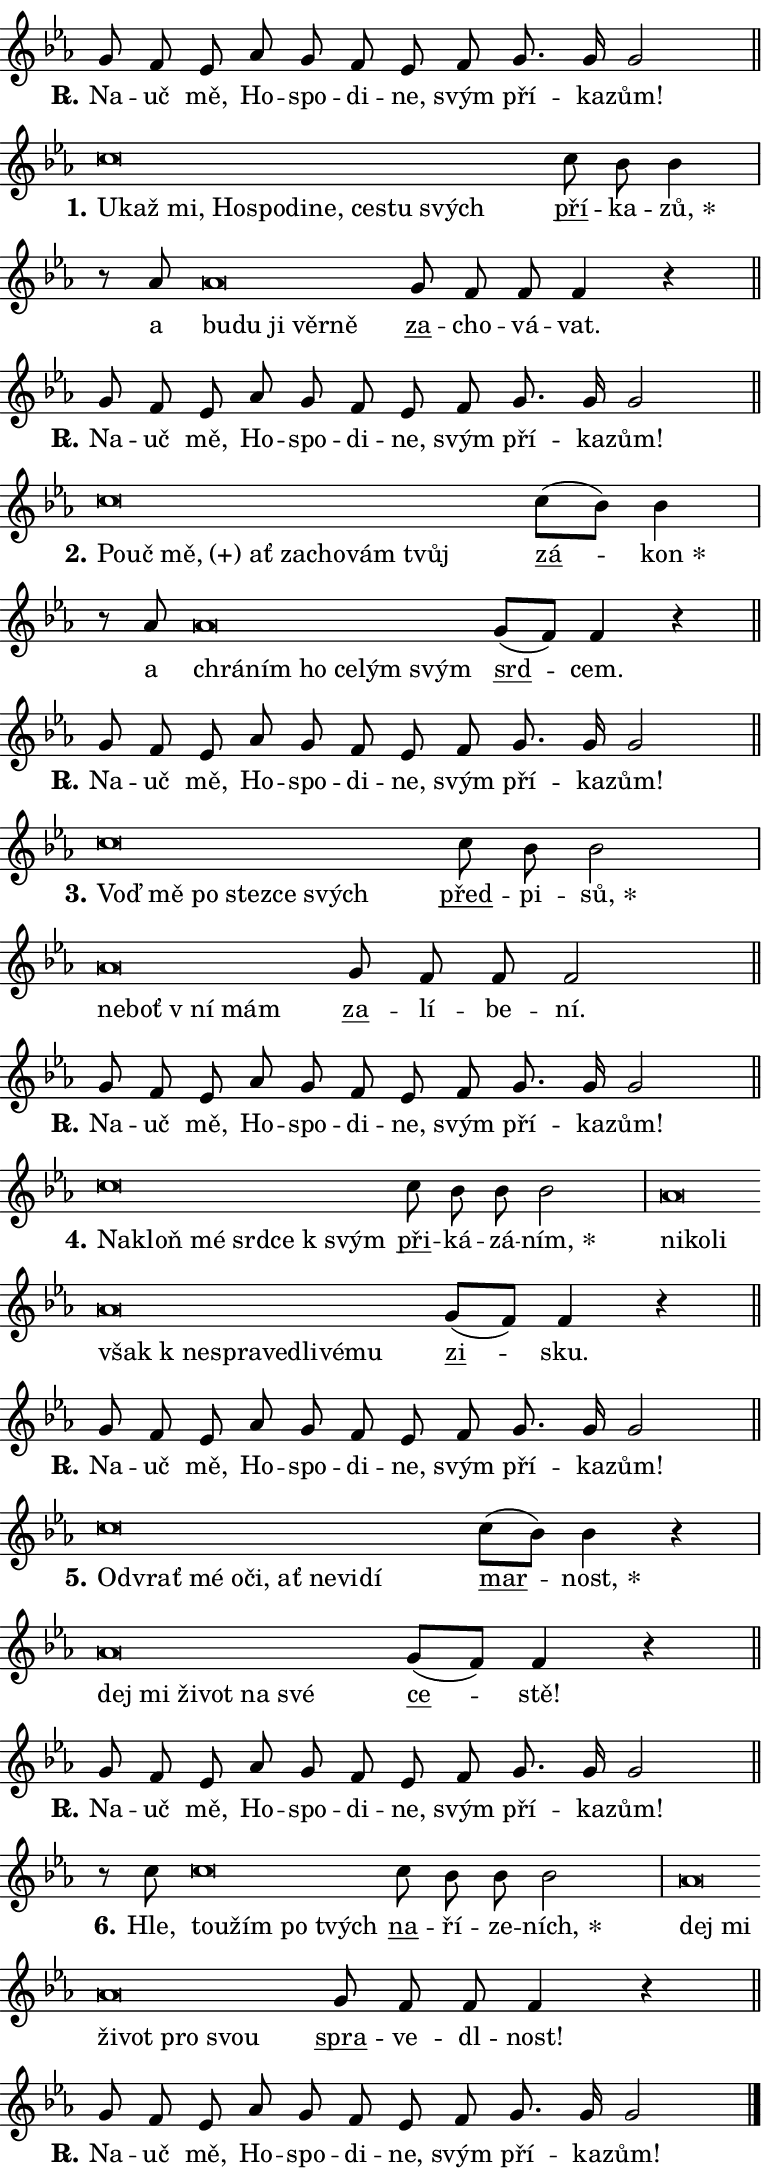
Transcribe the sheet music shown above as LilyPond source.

\version "2.24.0"
\header { tagline = "" }
\paper {
  indent = 0\cm
  top-margin = 0\cm
  right-margin = 0.13\cm % to fit lyric hyphens
  bottom-margin = 0\cm
  left-margin = 0\cm
  paper-width = 13\cm
  page-breaking = #ly:one-page-breaking
  system-system-spacing.basic-distance = #11
  score-system-spacing.basic-distance = #11
  ragged-last = ##f
}


%% Author: Thomas Morley
%% https://lists.gnu.org/archive/html/lilypond-user/2020-05/msg00002.html
#(define (line-position grob)
"Returns position of @var[grob} in current system:
   @code{'start}, if at first time-step
   @code{'end}, if at last time-step
   @code{'middle} otherwise
"
  (let* ((col (ly:item-get-column grob))
         (ln (ly:grob-object col 'left-neighbor))
         (rn (ly:grob-object col 'right-neighbor))
         (col-to-check-left (if (ly:grob? ln) ln col))
         (col-to-check-right (if (ly:grob? rn) rn col))
         (break-dir-left
           (and
             (ly:grob-property col-to-check-left 'non-musical #f)
             (ly:item-break-dir col-to-check-left)))
         (break-dir-right
           (and
             (ly:grob-property col-to-check-right 'non-musical #f)
             (ly:item-break-dir col-to-check-right))))
        (cond ((eqv? 1 break-dir-left) 'start)
              ((eqv? -1 break-dir-right) 'end)
              (else 'middle))))

#(define (tranparent-at-line-position vctor)
  (lambda (grob)
  "Relying on @code{line-position} select the relevant enry from @var{vctor}.
Used to determine transparency,"
    (case (line-position grob)
      ((end) (not (vector-ref vctor 0)))
      ((middle) (not (vector-ref vctor 1)))
      ((start) (not (vector-ref vctor 2))))))

noteHeadBreakVisibility =
#(define-music-function (break-visibility)(vector?)
"Makes @code{NoteHead}s transparent relying on @var{break-visibility}"
#{
  \override NoteHead.transparent =
    #(tranparent-at-line-position break-visibility)
#})

#(define delete-ledgers-for-transparent-note-heads
  (lambda (grob)
    "Reads whether a @code{NoteHead} is transparent.
If so this @code{NoteHead} is removed from @code{'note-heads} from
@var{grob}, which is supposed to be @code{LedgerLineSpanner}.
As a result ledgers are not printed for this @code{NoteHead}"
    (let* ((nhds-array (ly:grob-object grob 'note-heads))
           (nhds-list
             (if (ly:grob-array? nhds-array)
                 (ly:grob-array->list nhds-array)
                 '()))
           ;; Relies on the transparent-property being done before
           ;; Staff.LedgerLineSpanner.after-line-breaking is executed.
           ;; This is fragile ...
           (to-keep
             (remove
               (lambda (nhd)
                 (ly:grob-property nhd 'transparent #f))
               nhds-list)))
      ;; TODO find a better method to iterate over grob-arrays, similiar
      ;; to filter/remove etc for lists
      ;; For now rebuilt from scratch
      (set! (ly:grob-object grob 'note-heads)  '())
      (for-each
        (lambda (nhd)
          (ly:pointer-group-interface::add-grob grob 'note-heads nhd))
        to-keep))))

squashNotes = {
  \override NoteHead.X-extent = #'(-0.2 . 0.2)
  \override NoteHead.Y-extent = #'(-0.75 . 0)
  \override NoteHead.stencil =
    #(lambda (grob)
       (let ((pos (ly:grob-property grob 'staff-position)))
         (begin
           (if (< pos -7) (display "ERROR: Lower brevis then expected\n") (display ""))
           (if (<= pos -6) ly:text-interface::print ly:note-head::print))))
}
unSquashNotes = {
  \revert NoteHead.X-extent
  \revert NoteHead.Y-extent
  \revert NoteHead.stencil
}

hideNotes = \noteHeadBreakVisibility #begin-of-line-visible
unHideNotes = \noteHeadBreakVisibility #all-visible

% work-around for resetting accidentals
% https://lilypond.org/doc/v2.23/Documentation/notation/displaying-rhythms#unmetered-music
cadenzaMeasure = {
  \cadenzaOff
  \partial 1024 s1024
  \cadenzaOn
}

#(define-markup-command (accent layout props text) (markup?)
  "Underline accented syllable"
  (interpret-markup layout props
    #{\markup \override #'(offset . 4.3) \underline { #text }#}))

responsum = \markup \concat {
  "R" \hspace #-1.05 \path #0.1 #'((moveto 0 0.07) (lineto 0.9 0.8)) \hspace #0.05 "."
}

spaceSize = #0.6828661417322834 % exact space size for TeX Gyre Schola

\layout {
  \context {
    \Staff
    \remove "Time_signature_engraver"
    \override LedgerLineSpanner.after-line-breaking = #delete-ledgers-for-transparent-note-heads
  }
  \context {
    \Lyrics {
      \override LyricSpace.minimum-distance = \spaceSize
      \override LyricText.font-name = #"TeX Gyre Schola"
      \override LyricText.font-size = 1
      \override StanzaNumber.font-name = #"TeX Gyre Schola Bold"
      \override StanzaNumber.font-size = 1
    }
  }
  \context {
    \Score 
    \override NoteHead.text =
      #(lambda (grob) 
        (let ((pos (ly:grob-property grob 'staff-position)))
          #{\markup {
            \combine
              \halign #-0.55 \raise #(if (= pos -6) 0 0.5) \override #'(thickness . 2) \draw-line #'(3.2 . 0)
              \musicglyph "noteheads.sM1"
          }#}))
  }
}

% magnetic-lyrics.ily
%
%   written by
%     Jean Abou Samra <jean@abou-samra.fr>
%     Werner Lemberg <wl@gnu.org>
%
%   adapted by
%     Jiri Hon <jiri.hon@gmail.com>
%
% Version 2022-Apr-15

% https://www.mail-archive.com/lilypond-user@gnu.org/msg149350.html

#(define (Left_hyphen_pointer_engraver context)
   "Collect syllable-hyphen-syllable occurrences in lyrics and store
them in properties.  This engraver only looks to the left.  For
example, if the lyrics input is @code{foo -- bar}, it does the
following.

@itemize @bullet
@item
Set the @code{text} property of the @code{LyricHyphen} grob between
@q{foo} and @q{bar} to @code{foo}.

@item
Set the @code{left-hyphen} property of the @code{LyricText} grob with
text @q{foo} to the @code{LyricHyphen} grob between @q{foo} and
@q{bar}.
@end itemize

Use this auxiliary engraver in combination with the
@code{lyric-@/text::@/apply-@/magnetic-@/offset!} hook."
   (let ((hyphen #f)
         (text #f))
     (make-engraver
      (acknowledgers
       ((lyric-syllable-interface engraver grob source-engraver)
        (set! text grob)))
      (end-acknowledgers
       ((lyric-hyphen-interface engraver grob source-engraver)
        ;(when (not (grob::has-interface grob 'lyric-space-interface))
          (set! hyphen grob)));)
      ((stop-translation-timestep engraver)
       (when (and text hyphen)
         (ly:grob-set-object! text 'left-hyphen hyphen))
       (set! text #f)
       (set! hyphen #f)))))

#(define (lyric-text::apply-magnetic-offset! grob)
   "If the space between two syllables is less than the value in
property @code{LyricText@/.details@/.squash-threshold}, move the right
syllable to the left so that it gets concatenated with the left
syllable.

Use this function as a hook for
@code{LyricText@/.after-@/line-@/breaking} if the
@code{Left_@/hyphen_@/pointer_@/engraver} is active."
   (let ((hyphen (ly:grob-object grob 'left-hyphen #f)))
     (when hyphen
       (let ((left-text (ly:spanner-bound hyphen LEFT)))
         (when (grob::has-interface left-text 'lyric-syllable-interface)
           (let* ((common (ly:grob-common-refpoint grob left-text X))
                  (this-x-ext (ly:grob-extent grob common X))
                  (left-x-ext
                   (begin
                     ;; Trigger magnetism for left-text.
                     (ly:grob-property left-text 'after-line-breaking)
                     (ly:grob-extent left-text common X)))
                  ;; `delta` is the gap width between two syllables.
                  (delta (- (interval-start this-x-ext)
                            (interval-end left-x-ext)))
                  (details (ly:grob-property grob 'details))
                  (threshold (assoc-get 'squash-threshold details 0.2)))
             (when (< delta threshold)
               (let* (;; We have to manipulate the input text so that
                      ;; ligatures crossing syllable boundaries are not
                      ;; disabled.  For languages based on the Latin
                      ;; script this is essentially a beautification.
                      ;; However, for non-Western scripts it can be a
                      ;; necessity.
                      (lt (ly:grob-property left-text 'text))
                      (rt (ly:grob-property grob 'text))
                      (is-space (grob::has-interface hyphen 'lyric-space-interface))
                      (space (if is-space " " ""))
                      (extra-delta (if is-space spaceSize 0))
                      ;; Append new syllable.
                      (ltrt-space (if (and (string? lt) (string? rt))
                                (string-append lt space rt)
                                (make-concat-markup (list lt space rt))))
                      ;; Right-align `ltrt` to the right side.
                      (ltrt-space-markup (grob-interpret-markup
                               grob
                               (make-translate-markup
                                (cons (interval-length this-x-ext) 0)
                                (make-right-align-markup ltrt-space)))))
                 (begin
                   ;; Don't print `left-text`.
                   (ly:grob-set-property! left-text 'stencil #f)
                   ;; Set text and stencil (which holds all collected
                   ;; syllables so far) and shift it to the left.
                   (ly:grob-set-property! grob 'text ltrt-space)
                   (ly:grob-set-property! grob 'stencil ltrt-space-markup)
                   (ly:grob-translate-axis! grob (- (- delta extra-delta)) X))))))))))


#(define (lyric-hyphen::displace-bounds-first grob)
   ;; Make very sure this callback isn't triggered too early.
   (let ((left (ly:spanner-bound grob LEFT))
         (right (ly:spanner-bound grob RIGHT)))
     (ly:grob-property left 'after-line-breaking)
     (ly:grob-property right 'after-line-breaking)
     (ly:lyric-hyphen::print grob)))

squashThreshold = #0.4

\layout {
  \context {
    \Lyrics
    \consists #Left_hyphen_pointer_engraver
    \override LyricText.after-line-breaking =
      #lyric-text::apply-magnetic-offset!
    \override LyricHyphen.stencil = #lyric-hyphen::displace-bounds-first
    \override LyricText.details.squash-threshold = \squashThreshold
    \override LyricHyphen.minimum-distance = 0
    \override LyricHyphen.minimum-length = \squashThreshold
  }
}

squashText = \override LyricText.details.squash-threshold = 9999
unSquashText = \override LyricText.details.squash-threshold = \squashThreshold

leftText = \override LyricText.self-alignment-X = #LEFT
unLeftText = \revert LyricText.self-alignment-X

starOffset = #(lambda (grob) 
                (let ((x_offset (ly:self-alignment-interface::aligned-on-x-parent grob)))
                  (if (= x_offset 0) 0 (+ x_offset 1.2))))

star = #(define-music-function (syllable)(string?)
"Append star separator at the end of a syllable"
#{
  \once \override LyricText.X-offset = #starOffset
  \lyricmode { \markup {
    #syllable
    \override #'((font-name . "TeX Gyre Schola Bold")) \hspace #0.2 \lower #0.65 \larger "*"
  } }
#})

starAccent = #(define-music-function (syllable)(string?)
"Append star separator at the end of a syllable and make accent"
#{
  \once \override LyricText.X-offset = #starOffset
  \lyricmode { \markup {
    \accent #syllable
    \override #'((font-name . "TeX Gyre Schola Bold")) \hspace #0.2 \lower #0.65 \larger "*"
  } }
#})

breath = #(define-music-function (syllable)(string?)
"Append breathing indicator at the end of a syllable"
#{
  \lyricmode { \markup { #syllable "+" } }
#})

optionalBreath = #(define-music-function (syllable)(string?)
"Append optional breathing indicator at the end of a syllable"
#{
  \lyricmode { \markup { #syllable "(+)" } }
#})


\score {
    <<
        \new Voice = "melody" { \cadenzaOn \key es \major \relative { g'8 f es as g \bar "" f es f \bar "" g8. g16 g2 \cadenzaMeasure \bar "||" \break } }
        \new Lyrics \lyricsto "melody" { \lyricmode { \set stanza = \responsum
Na -- uč mě, Ho -- spo -- di -- ne, svým pří -- ka -- zům! } }
    >>
    \layout {}
}

\score {
    <<
        \new Voice = "melody" { \cadenzaOn \key es \major \relative { \squashNotes c''\breve*1/16 \hideNotes \breve*1/16 \bar "" \breve*1/16 \bar "" \breve*1/16 \bar "" \breve*1/16 \bar "" \breve*1/16 \bar "" \breve*1/16 \bar "" \breve*1/16 \bar "" \breve*1/16 \breve*1/16 \bar "" \unHideNotes \unSquashNotes \bar "" c8 bes bes4 \cadenzaMeasure \bar "|" r8 as8 \squashNotes as\breve*1/16 \hideNotes \breve*1/16 \bar "" \breve*1/16 \bar "" \breve*1/16 \breve*1/16 \bar "" \unHideNotes \unSquashNotes \bar "" g8 f f f4 r \cadenzaMeasure \bar "||" \break } }
        \new Lyrics \lyricsto "melody" { \lyricmode { \set stanza = "1."
\leftText U -- \squashText kaž mi, Ho -- spo -- di -- ne, ce -- stu svých \unLeftText \unSquashText \markup \accent pří -- ka -- \star zů, a \leftText bu -- \squashText du ji věr -- ně \unLeftText \unSquashText \markup \accent za -- cho -- vá -- vat. } }
    >>
    \layout {}
}

\score {
    <<
        \new Voice = "melody" { \cadenzaOn \key es \major \relative { g'8 f es as g \bar "" f es f \bar "" g8. g16 g2 \cadenzaMeasure \bar "||" \break } }
        \new Lyrics \lyricsto "melody" { \lyricmode { \set stanza = \responsum
Na -- uč mě, Ho -- spo -- di -- ne, svým pří -- ka -- zům! } }
    >>
    \layout {}
}

\score {
    <<
        \new Voice = "melody" { \cadenzaOn \key es \major \relative { \squashNotes c''\breve*1/16 \hideNotes \breve*1/16 \bar "" \breve*1/16 \bar "" \breve*1/16 \bar "" \breve*1/16 \bar "" \breve*1/16 \bar "" \breve*1/16 \breve*1/16 \bar "" \unHideNotes \unSquashNotes \bar "" c8[( bes)] bes4 \cadenzaMeasure \bar "|" r8 as8 \squashNotes as\breve*1/16 \hideNotes \breve*1/16 \bar "" \breve*1/16 \bar "" \breve*1/16 \bar "" \breve*1/16 \breve*1/16 \bar "" \unHideNotes \unSquashNotes \bar "" g8[( f)] f4 r \cadenzaMeasure \bar "||" \break } }
        \new Lyrics \lyricsto "melody" { \lyricmode { \set stanza = "2."
\leftText Po -- \squashText uč \optionalBreath mě, ať za -- cho -- vám tvůj \unLeftText \unSquashText \markup \accent zá -- \star kon a \leftText chrá -- \squashText ním ho ce -- lým svým \unLeftText \unSquashText \markup \accent srd -- cem. } }
    >>
    \layout {}
}

\score {
    <<
        \new Voice = "melody" { \cadenzaOn \key es \major \relative { g'8 f es as g \bar "" f es f \bar "" g8. g16 g2 \cadenzaMeasure \bar "||" \break } }
        \new Lyrics \lyricsto "melody" { \lyricmode { \set stanza = \responsum
Na -- uč mě, Ho -- spo -- di -- ne, svým pří -- ka -- zům! } }
    >>
    \layout {}
}

\score {
    <<
        \new Voice = "melody" { \cadenzaOn \key es \major \relative { \squashNotes c''\breve*1/16 \hideNotes \breve*1/16 \bar "" \breve*1/16 \bar "" \breve*1/16 \bar "" \breve*1/16 \breve*1/16 \bar "" \unHideNotes \unSquashNotes \bar "" c8 bes bes2 \cadenzaMeasure \bar "|" \squashNotes as\breve*1/16 \hideNotes \breve*1/16 \bar "" \breve*1/16 \breve*1/16 \bar "" \unHideNotes \unSquashNotes \bar "" g8 f f f2 \cadenzaMeasure \bar "||" \break } }
        \new Lyrics \lyricsto "melody" { \lyricmode { \set stanza = "3."
\leftText Voď \squashText mě po stez -- ce svých \unLeftText \unSquashText \markup \accent před -- pi -- \star sů, \leftText ne -- \squashText boť "v ní" mám \unLeftText \unSquashText \markup \accent za -- lí -- be -- ní. } }
    >>
    \layout {}
}

\score {
    <<
        \new Voice = "melody" { \cadenzaOn \key es \major \relative { g'8 f es as g \bar "" f es f \bar "" g8. g16 g2 \cadenzaMeasure \bar "||" \break } }
        \new Lyrics \lyricsto "melody" { \lyricmode { \set stanza = \responsum
Na -- uč mě, Ho -- spo -- di -- ne, svým pří -- ka -- zům! } }
    >>
    \layout {}
}

\score {
    <<
        \new Voice = "melody" { \cadenzaOn \key es \major \relative { \squashNotes c''\breve*1/16 \hideNotes \breve*1/16 \bar "" \breve*1/16 \bar "" \breve*1/16 \bar "" \breve*1/16 \breve*1/16 \bar "" \unHideNotes \unSquashNotes \bar "" c8 bes bes bes2 \cadenzaMeasure \bar "|" \squashNotes as\breve*1/16 \hideNotes \breve*1/16 \bar "" \breve*1/16 \bar "" \breve*1/16 \bar "" \breve*1/16 \bar "" \breve*1/16 \bar "" \breve*1/16 \bar "" \breve*1/16 \bar "" \breve*1/16 \breve*1/16 \bar "" \unHideNotes \unSquashNotes \bar "" g8[( f)] f4 r \cadenzaMeasure \bar "||" \break } }
        \new Lyrics \lyricsto "melody" { \lyricmode { \set stanza = "4."
\leftText Na -- \squashText kloň mé srd -- ce "k svým" \unLeftText \unSquashText \markup \accent při -- ká -- zá -- \star ním, \leftText ni -- \squashText ko -- li však "k ne" -- spra -- ve -- dli -- vé -- mu \unLeftText \unSquashText \markup \accent zi -- sku. } }
    >>
    \layout {}
}

\score {
    <<
        \new Voice = "melody" { \cadenzaOn \key es \major \relative { g'8 f es as g \bar "" f es f \bar "" g8. g16 g2 \cadenzaMeasure \bar "||" \break } }
        \new Lyrics \lyricsto "melody" { \lyricmode { \set stanza = \responsum
Na -- uč mě, Ho -- spo -- di -- ne, svým pří -- ka -- zům! } }
    >>
    \layout {}
}

\score {
    <<
        \new Voice = "melody" { \cadenzaOn \key es \major \relative { \squashNotes c''\breve*1/16 \hideNotes \breve*1/16 \bar "" \breve*1/16 \bar "" \breve*1/16 \bar "" \breve*1/16 \bar "" \breve*1/16 \bar "" \breve*1/16 \bar "" \breve*1/16 \breve*1/16 \bar "" \unHideNotes \unSquashNotes \bar "" c8[( bes)] bes4 r \cadenzaMeasure \bar "|" \squashNotes as\breve*1/16 \hideNotes \breve*1/16 \bar "" \breve*1/16 \bar "" \breve*1/16 \bar "" \breve*1/16 \breve*1/16 \bar "" \unHideNotes \unSquashNotes \bar "" g8[( f)] f4 r \cadenzaMeasure \bar "||" \break } }
        \new Lyrics \lyricsto "melody" { \lyricmode { \set stanza = "5."
\leftText Od -- \squashText vrať mé o -- či, ať ne -- vi -- dí \unLeftText \unSquashText \markup \accent mar -- \star nost, \leftText dej \squashText mi ži -- vot na své \unLeftText \unSquashText \markup \accent ce -- stě! } }
    >>
    \layout {}
}

\score {
    <<
        \new Voice = "melody" { \cadenzaOn \key es \major \relative { g'8 f es as g \bar "" f es f \bar "" g8. g16 g2 \cadenzaMeasure \bar "||" \break } }
        \new Lyrics \lyricsto "melody" { \lyricmode { \set stanza = \responsum
Na -- uč mě, Ho -- spo -- di -- ne, svým pří -- ka -- zům! } }
    >>
    \layout {}
}

\score {
    <<
        \new Voice = "melody" { \cadenzaOn \key es \major \relative { r8 c''8 \squashNotes c\breve*1/16 \hideNotes \breve*1/16 \bar "" \breve*1/16 \breve*1/16 \bar "" \unHideNotes \unSquashNotes \bar "" c8 bes bes bes2 \cadenzaMeasure \bar "|" \squashNotes as\breve*1/16 \hideNotes \breve*1/16 \bar "" \breve*1/16 \bar "" \breve*1/16 \bar "" \breve*1/16 \breve*1/16 \bar "" \unHideNotes \unSquashNotes \bar "" g8 f f f4 r \cadenzaMeasure \bar "||" \break } }
        \new Lyrics \lyricsto "melody" { \lyricmode { \set stanza = "6."
Hle, \leftText tou -- \squashText žím po tvých \unLeftText \unSquashText \markup \accent na -- ří -- ze -- \star ních, \leftText dej \squashText mi ži -- vot pro svou \unLeftText \unSquashText \markup \accent spra -- ve -- dl -- nost! } }
    >>
    \layout {}
}

\score {
    <<
        \new Voice = "melody" { \cadenzaOn \key es \major \relative { g'8 f es as g \bar "" f es f \bar "" g8. g16 g2 \cadenzaMeasure \bar "||" \break } \bar "|." }
        \new Lyrics \lyricsto "melody" { \lyricmode { \set stanza = \responsum
Na -- uč mě, Ho -- spo -- di -- ne, svým pří -- ka -- zům! } }
    >>
    \layout {}
}
